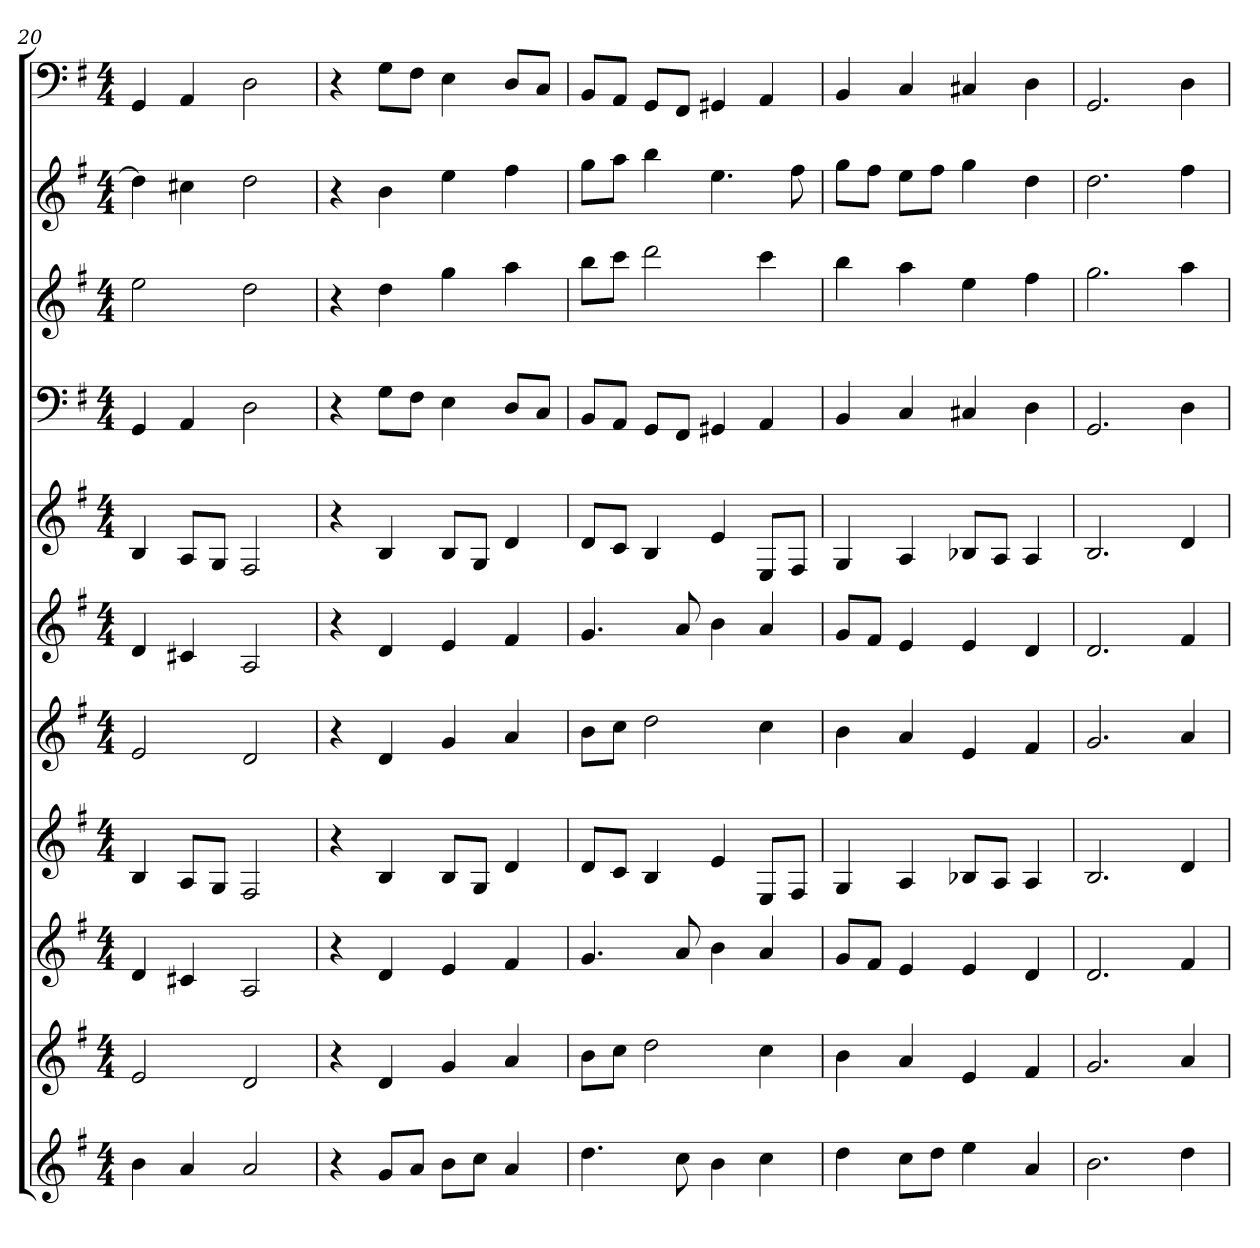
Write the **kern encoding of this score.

**kern	**kern	**kern	**kern	**kern	**kern	**kern	**kern	**kern	**kern	**kern
*part11	*part10	*part9	*part8	*part7	*part6	*part5	*part4	*part3	*part2	*part1
*staff11	*staff10	*staff9	*staff8	*staff7	*staff6	*staff5	*staff4	*staff3	*staff2	*staff1
*k[f#]	*k[f#]	*k[f#]	*k[f#]	*k[f#]	*k[f#]	*k[f#]	*k[f#]	*k[f#]	*k[f#]	*k[f#]
*G:	*G:	*G:	*G:	*G:	*G:	*G:	*G:	*G:	*G:	*G:
*M4/4	*M4/4	*M4/4	*M4/4	*M4/4	*M4/4	*M4/4	*M4/4	*M4/4	*M4/4	*M4/4
=20	=20	=20	=20	=20	=20	=20	=20	=20	=20	=20
4b	2e	4d	4B	2e	4d	4B	4GG	2ee	4dd]	4GG
4a	.	4c#X	8AL	.	4c#X	8AL	4AA	.	4cc#X	4AA
.	.	.	8GJ	.	.	8GJ	.	.	.	.
2a	2d	2A	2F#	2d	2A	2F#	2D	2dd	2dd	2D
=21	=21	=21	=21	=21	=21	=21	=21	=21	=21	=21
4r	4r	4r	4r	4r	4r	4r	4r	4r	4r	4r
8gL	4d	4d	4B	4d	4d	4B	8GL	4dd	4b	8GL
8aJ	.	.	.	.	.	.	8F#J	.	.	8F#J
8bL	4g	4e	8BL	4g	4e	8BL	4E	4gg	4ee	4E
8ccJ	.	.	8GJ	.	.	8GJ	.	.	.	.
4a	4a	4f#	4d	4a	4f#	4d	8DL	4aa	4ff#	8DL
.	.	.	.	.	.	.	8CJ	.	.	8CJ
=22	=22	=22	=22	=22	=22	=22	=22	=22	=22	=22
4.dd	8bL	4.g	8dL	8bL	4.g	8dL	8BBL	8bbL	8ggL	8BBL
.	8ccJ	.	8cJ	8ccJ	.	8cJ	8AAJ	8cccJ	8aaJ	8AAJ
.	2dd	.	4B	2dd	.	4B	8GGL	2ddd	4bb	8GGL
8cc	.	8a	.	.	8a	.	8FF#J	.	.	8FF#J
4b	.	4b	4e	.	4b	4e	4GG#X	.	4.ee	4GG#X
4cc	4cc	4a	8EL	4cc	4a	8EL	4AA	4ccc	.	4AA
.	.	.	8F#J	.	.	8F#J	.	.	8ff#	.
=23	=23	=23	=23	=23	=23	=23	=23	=23	=23	=23
4dd	4b	8gL	4G	4b	8gL	4G	4BB	4bb	8ggL	4BB
.	.	8f#J	.	.	8f#J	.	.	.	8ff#J	.
8ccL	4a	4e	4A	4a	4e	4A	4C	4aa	8eeL	4C
8ddJ	.	.	.	.	.	.	.	.	8ff#J	.
4ee	4e	4e	8B-XL	4e	4e	8B-XL	4C#X	4ee	4gg	4C#X
.	.	.	8AJ	.	.	8AJ	.	.	.	.
4a	4f#	4d	4A	4f#	4d	4A	4D	4ff#	4dd	4D
=24	=24	=24	=24	=24	=24	=24	=24	=24	=24	=24
2.b	2.g	2.d	2.B	2.g	2.d	2.B	2.GG	2.gg	2.dd	2.GG
4dd	4a	4f#	4d	4a	4f#	4d	4D	4aa	4ff#	4D
=	=	=	=	=	=	=	=	=	=	=
*-	*-	*-	*-	*-	*-	*-	*-	*-	*-	*-
